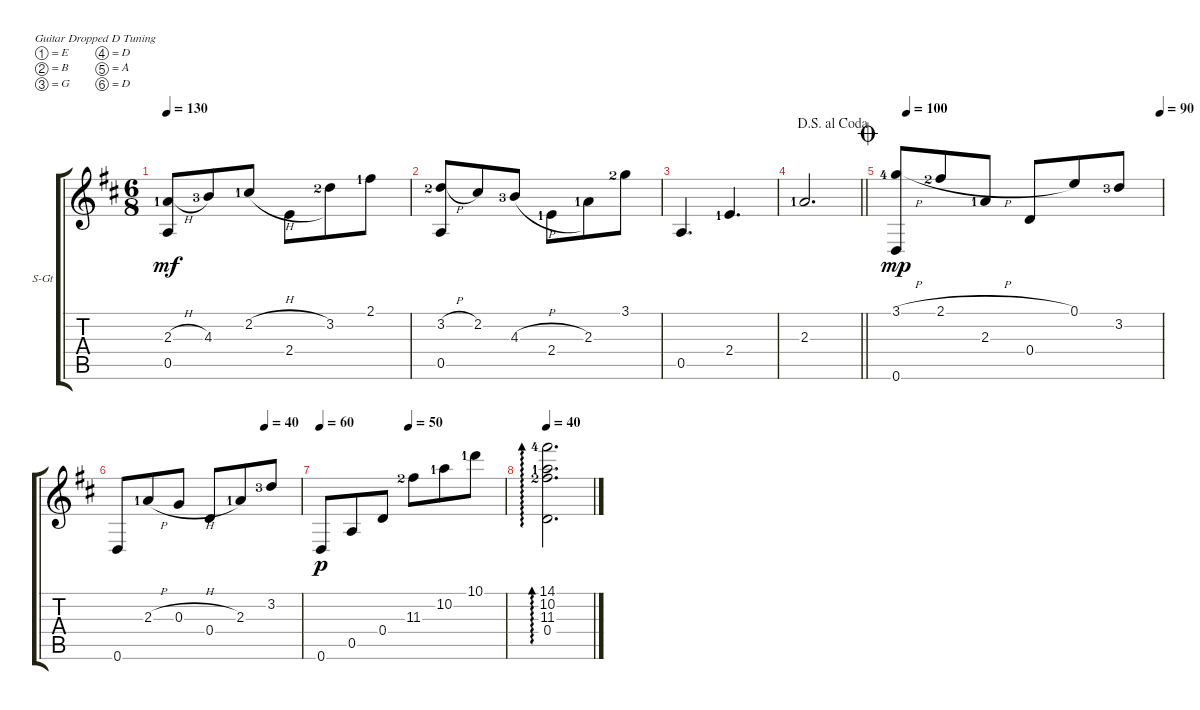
\defaultSystemsLayout 4
\bracketExtendMode groupsimilarinstruments
\firstSystemTrackNameOrientation horizontal
\otherSystemsTrackNameOrientation horizontal
\track ("Steel Guitar" "S-Gt") {instrument acousticguitarsteel}
\staff {score tabs}
\tuning (E4 B3 G3 D3 A2 D2)
\ts (6 8)
\tempo 130
\clef g2
\ks d
(0.5 2.3{h lf 2}).8{dy mf} 4.3{lf 4}.8 2.2{h lf 2}.8 2.4.8 3.2{lf 3}.8 2.1{lf 2}.8 |
(0.5 3.2{h lf 3}).8 2.2.8 4.3{h lf 4}.8 2.4{lf 2}.8 2.3{lf 2}.8 3.1{lf 3}.8 |
0.5.4{d} 2.4{lf 2}.4{d} |
\jump dalsegnoalcoda
\barLineRight lightlight
2.3{lf 2}.2{d} |
\jump coda
\tempo (100 0.04375)
\tempo (90 0.99375)
(0.6 3.1{h lf 5}).8{dy mp} 2.1{h lf 3}.8 2.3{lf 2}.8 0.4.8 0.1.8 3.2{lf 4}.8 |
\tempo (40 0.80625)
0.6.8 2.3{h lf 2}.8 0.3{h}.8 0.4.8 2.3{lf 2}.8 3.2{lf 4}.8 |
\tempo 60
\tempo (50 0.48125)
0.6.8{dy p} 0.5.8 0.4.8 11.3{lf 3}.8 10.2{lf 2}.8 10.1{lf 2}.8 |
\tempo (40 0.00625)
(0.4 11.3{lf 3} 10.2{lf 2} 14.1{lf 5}).2{d ad 0}
